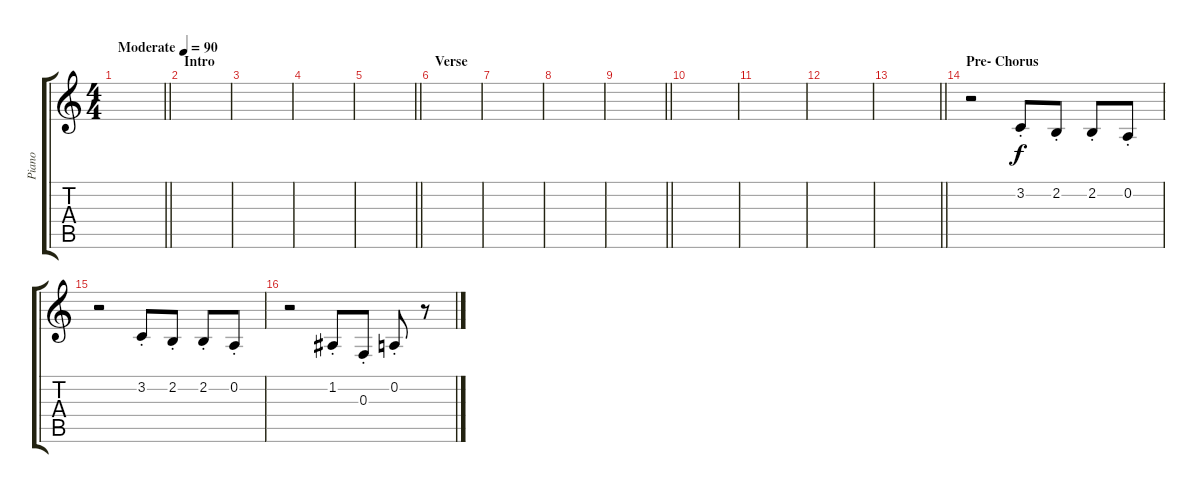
\track ("Piano" "Piano") {instrument acousticgrandpiano}
\staff {score tabs}
\tuning (D4 A3 F3 C3 G2 D2) {hide}
\ts (4 4)
\tempo (90 "Moderate")
\clef g2
\barLineRight lightlight
\ks c
|
\section ("" "Intro")
|
|
|
\barLineRight lightlight
|
\section ("" "Verse")
|
|
|
\barLineRight lightlight
|
|
|
|
\barLineRight lightlight
|
\section ("" "Pre- Chorus")
r.2 3.2{st}.8 2.2{st}.8 2.2{st}.8 0.2{st}.8 |
r.2 3.2{st}.8 2.2{st}.8 2.2{st}.8 0.2{st}.8 |
r.2 1.2{st}.8 0.3{st}.8 0.2{st}.8 r.8
